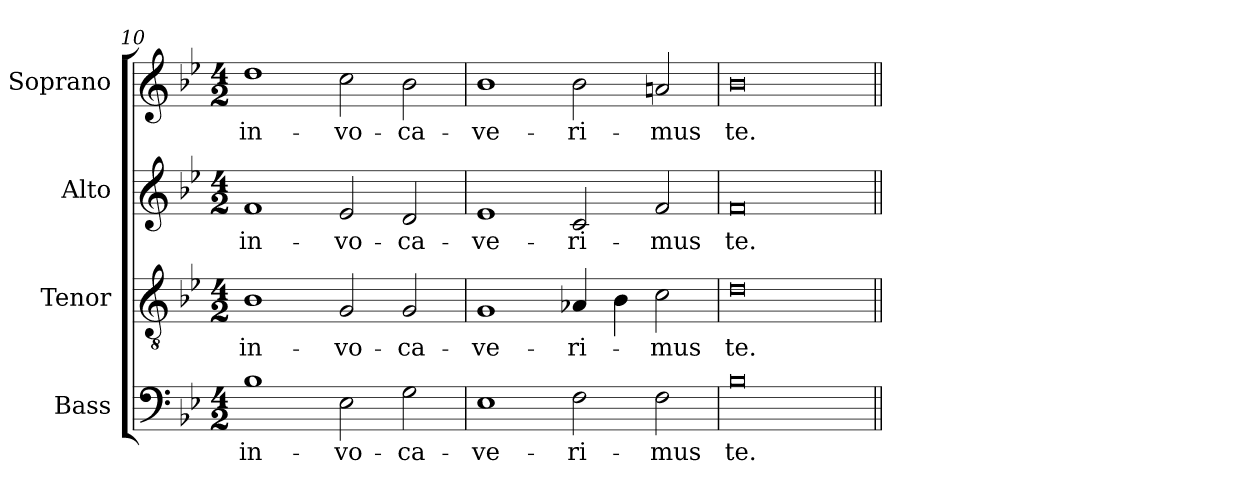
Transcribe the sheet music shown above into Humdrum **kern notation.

**kern	**text	**kern	**text	**kern	**text	**kern	**text
*part4	*part4	*part3	*part3	*part2	*part2	*part1	*part1
*staff4	*staff4	*staff3	*staff3	*staff2	*staff2	*staff1	*staff1
*I"Bass	*	*I"Tenor	*	*I"Alto	*	*I"Soprano	*
*clefF4	*	*clefGv2	*	*clefG2	*	*clefG2	*
*k[b-e-]	*	*k[b-e-]	*	*k[b-e-]	*	*k[b-e-]	*
*B-:	*	*B-:	*	*B-:	*	*B-:	*
*M4/2	*	*M4/2	*	*M4/2	*	*M4/2	*
=10	=10	=10	=10	=10	=10	=10	=10
!	!LO:LY:b	!	!LO:LY:b	!	!LO:LY:b	!	!LO:LY:b
1B-	in-	1B-	in-	1f	in-	1dd	in-
!	!LO:LY:b	!	!LO:LY:b	!	!LO:LY:b	!	!LO:LY:b
2E-\	-vo-	2G/	-vo-	2e-/	-vo-	2cc\	-vo-
!	!LO:LY:b	!	!LO:LY:b	!	!LO:LY:b	!	!LO:LY:b
2G\	-ca-	2G/	-ca-	2d/	-ca-	2b-\	-ca-
=11	=11	=11	=11	=11	=11	=11	=11
!	!LO:LY:b	!	!LO:LY:b	!	!LO:LY:b	!	!LO:LY:b
1E-	-ve-	1G	-ve-	1e-	-ve-	1b-	-ve-
!	!LO:LY:b	!	!LO:LY:b	!	!LO:LY:b	!	!LO:LY:b
2F\	-ri-	4A-X/	-ri-	2c/	-ri-	2b-\	-ri-
.	.	4B-\	.	.	.	.	.
!	!LO:LY:b	!	!LO:LY:b	!	!LO:LY:b	!	!LO:LY:b
2F\	-mus	2c\	-mus	2f/	-mus	2an/	-mus
!!LO:LB:g=z
=12	=12	=12	=12	=12	=12	=12	=12
!	!LO:LY:b	!	!LO:LY:b	!	!LO:LY:b	!	!LO:LY:b
0B-	te.	0d	te.	0f	te.	0b-	te.
=||	=||	=||	=||	=||	=||	=||	=||
*-	*-	*-	*-	*-	*-	*-	*-
